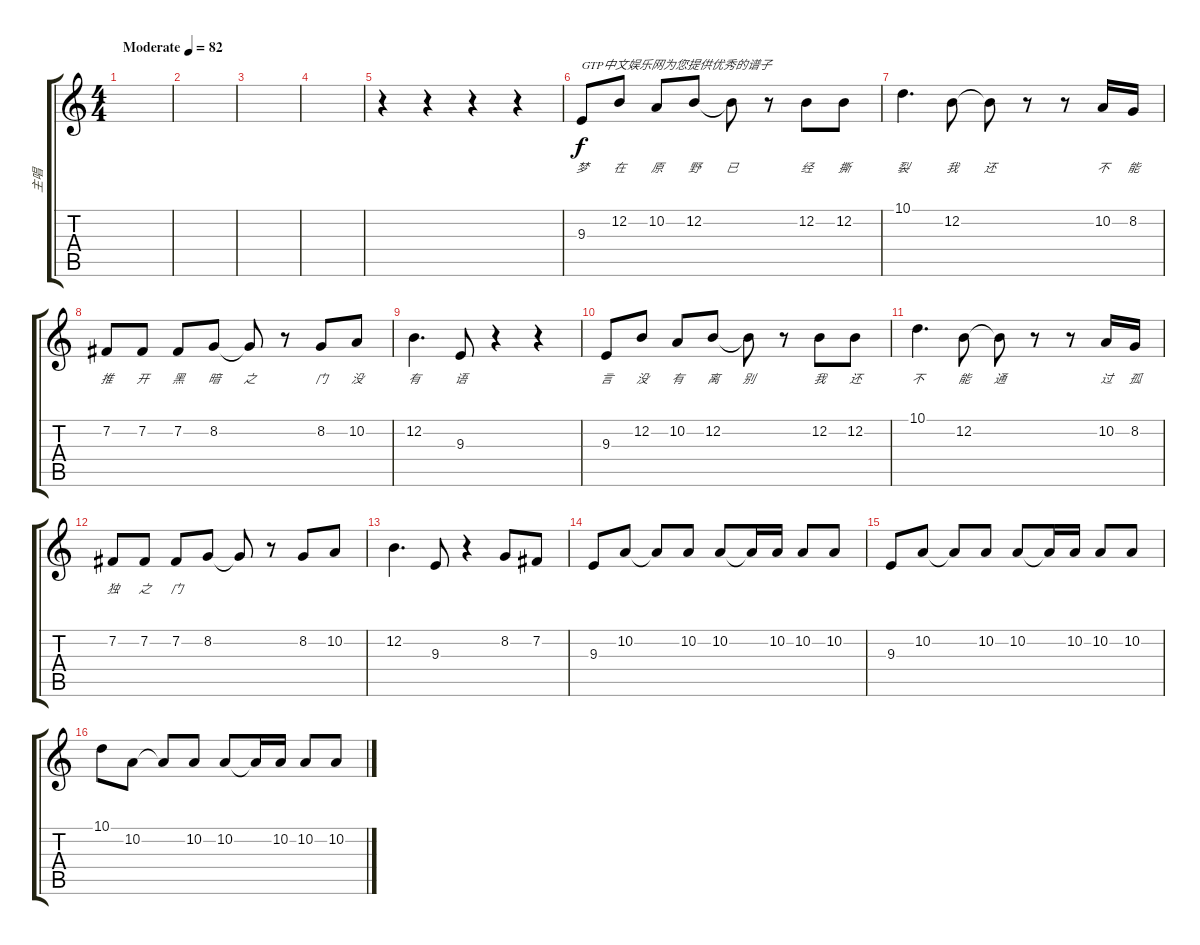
\track ("主唱" "主唱") {instrument lead2sawtooth}
\staff {score tabs}
\tuning (E4 B3 G3 D3 A2 E2) {hide}
\ts (4 4)
\tempo (82 "Moderate")
\clef g2
\ks c
|
|
|
|
r.4 r.4 r.4 r.4 |
9.3.8{txt "GTP中文娱乐网为您提供优秀的谱子" lyrics (0 "梦") lyrics (1 "") lyrics (2 "") lyrics (3 "") lyrics (4 "")} 12.2.8{lyrics (0 "在") lyrics (1 "") lyrics (2 "") lyrics (3 "") lyrics (4 "")} 10.2.8{lyrics (0 "原") lyrics (1 "") lyrics (2 "") lyrics (3 "") lyrics (4 "")} 12.2.8{lyrics (0 "野") lyrics (1 "") lyrics (2 "") lyrics (3 "") lyrics (4 "")} 12.2{t}.8{lyrics (0 "已") lyrics (1 "") lyrics (2 "") lyrics (3 "") lyrics (4 "")} r.8 12.2.8{lyrics (0 "经") lyrics (1 "") lyrics (2 "") lyrics (3 "") lyrics (4 "")} 12.2.8{lyrics (0 "撕") lyrics (1 "") lyrics (2 "") lyrics (3 "") lyrics (4 "")} |
10.1.4{d lyrics (0 "裂") lyrics (1 "") lyrics (2 "") lyrics (3 "") lyrics (4 "")} 12.2.8{lyrics (0 "我") lyrics (1 "") lyrics (2 "") lyrics (3 "") lyrics (4 "")} 12.2{t}.8{lyrics (0 "还") lyrics (1 "") lyrics (2 "") lyrics (3 "") lyrics (4 "")} r.8 r.8 10.2.16{lyrics (0 "不") lyrics (1 "") lyrics (2 "") lyrics (3 "") lyrics (4 "")} 8.2.16{lyrics (0 "能") lyrics (1 "") lyrics (2 "") lyrics (3 "") lyrics (4 "")} |
7.2.8{lyrics (0 "推") lyrics (1 "") lyrics (2 "") lyrics (3 "") lyrics (4 "")} 7.2.8{lyrics (0 "开") lyrics (1 "") lyrics (2 "") lyrics (3 "") lyrics (4 "")} 7.2.8{lyrics (0 "黑") lyrics (1 "") lyrics (2 "") lyrics (3 "") lyrics (4 "")} 8.2.8{lyrics (0 "暗") lyrics (1 "") lyrics (2 "") lyrics (3 "") lyrics (4 "")} 8.2{t}.8{lyrics (0 "之") lyrics (1 "") lyrics (2 "") lyrics (3 "") lyrics (4 "")} r.8 8.2.8{lyrics (0 "门") lyrics (1 "") lyrics (2 "") lyrics (3 "") lyrics (4 "")} 10.2.8{lyrics (0 "没") lyrics (1 "") lyrics (2 "") lyrics (3 "") lyrics (4 "")} |
12.2.4{d lyrics (0 "有") lyrics (1 "") lyrics (2 "") lyrics (3 "") lyrics (4 "")} 9.3.8{lyrics (0 "语") lyrics (1 "") lyrics (2 "") lyrics (3 "") lyrics (4 "")} r.4 r.4 |
9.3.8{lyrics (0 "言") lyrics (1 "") lyrics (2 "") lyrics (3 "") lyrics (4 "")} 12.2.8{lyrics (0 "没") lyrics (1 "") lyrics (2 "") lyrics (3 "") lyrics (4 "")} 10.2.8{lyrics (0 "有") lyrics (1 "") lyrics (2 "") lyrics (3 "") lyrics (4 "")} 12.2.8{lyrics (0 "离") lyrics (1 "") lyrics (2 "") lyrics (3 "") lyrics (4 "")} 12.2{t}.8{lyrics (0 "别") lyrics (1 "") lyrics (2 "") lyrics (3 "") lyrics (4 "")} r.8 12.2.8{lyrics (0 "我") lyrics (1 "") lyrics (2 "") lyrics (3 "") lyrics (4 "")} 12.2.8{lyrics (0 "还") lyrics (1 "") lyrics (2 "") lyrics (3 "") lyrics (4 "")} |
10.1.4{d lyrics (0 "不") lyrics (1 "") lyrics (2 "") lyrics (3 "") lyrics (4 "")} 12.2.8{lyrics (0 "能") lyrics (1 "") lyrics (2 "") lyrics (3 "") lyrics (4 "")} 12.2{t}.8{lyrics (0 "通") lyrics (1 "") lyrics (2 "") lyrics (3 "") lyrics (4 "")} r.8 r.8 10.2.16{lyrics (0 "过") lyrics (1 "") lyrics (2 "") lyrics (3 "") lyrics (4 "")} 8.2.16{lyrics (0 "孤") lyrics (1 "") lyrics (2 "") lyrics (3 "") lyrics (4 "")} |
7.2.8{lyrics (0 "独") lyrics (1 "") lyrics (2 "") lyrics (3 "") lyrics (4 "")} 7.2.8{lyrics (0 "之") lyrics (1 "") lyrics (2 "") lyrics (3 "") lyrics (4 "")} 7.2.8{lyrics (0 "门") lyrics (1 "") lyrics (2 "") lyrics (3 "") lyrics (4 "")} 8.2.8{lyrics (0 "") lyrics (1 "") lyrics (2 "") lyrics (3 "") lyrics (4 "")} 8.2{t}.8{lyrics (0 "") lyrics (1 "") lyrics (2 "") lyrics (3 "") lyrics (4 "")} r.8 8.2.8{lyrics (0 "") lyrics (1 "") lyrics (2 "") lyrics (3 "") lyrics (4 "")} 10.2.8{lyrics (0 "") lyrics (1 "") lyrics (2 "") lyrics (3 "") lyrics (4 "")} |
12.2.4{d lyrics (0 "") lyrics (1 "") lyrics (2 "") lyrics (3 "") lyrics (4 "")} 9.3.8{lyrics (0 "") lyrics (1 "") lyrics (2 "") lyrics (3 "") lyrics (4 "")} r.4 8.2.8{lyrics (0 "") lyrics (1 "") lyrics (2 "") lyrics (3 "") lyrics (4 "")} 7.2.8{lyrics (0 "") lyrics (1 "") lyrics (2 "") lyrics (3 "") lyrics (4 "")} |
9.3.8{lyrics (0 "") lyrics (1 "") lyrics (2 "") lyrics (3 "") lyrics (4 "")} 10.2.8{lyrics (0 "") lyrics (1 "") lyrics (2 "") lyrics (3 "") lyrics (4 "")} 10.2{t}.8{lyrics (0 "") lyrics (1 "") lyrics (2 "") lyrics (3 "") lyrics (4 "")} 10.2.8{lyrics (0 "") lyrics (1 "") lyrics (2 "") lyrics (3 "") lyrics (4 "")} 10.2.8{lyrics (0 "") lyrics (1 "") lyrics (2 "") lyrics (3 "") lyrics (4 "")} 10.2{t}.16{lyrics (0 "") lyrics (1 "") lyrics (2 "") lyrics (3 "") lyrics (4 "")} 10.2.16{lyrics (0 "") lyrics (1 "") lyrics (2 "") lyrics (3 "") lyrics (4 "")} 10.2.8{lyrics (0 "") lyrics (1 "") lyrics (2 "") lyrics (3 "") lyrics (4 "")} 10.2.8{lyrics (0 "") lyrics (1 "") lyrics (2 "") lyrics (3 "") lyrics (4 "")} |
9.3.8{lyrics (0 "") lyrics (1 "") lyrics (2 "") lyrics (3 "") lyrics (4 "")} 10.2.8{lyrics (0 "") lyrics (1 "") lyrics (2 "") lyrics (3 "") lyrics (4 "")} 10.2{t}.8{lyrics (0 "") lyrics (1 "") lyrics (2 "") lyrics (3 "") lyrics (4 "")} 10.2.8{lyrics (0 "") lyrics (1 "") lyrics (2 "") lyrics (3 "") lyrics (4 "")} 10.2.8{lyrics (0 "") lyrics (1 "") lyrics (2 "") lyrics (3 "") lyrics (4 "")} 10.2{t}.16{lyrics (0 "") lyrics (1 "") lyrics (2 "") lyrics (3 "") lyrics (4 "")} 10.2.16{lyrics (0 "") lyrics (1 "") lyrics (2 "") lyrics (3 "") lyrics (4 "")} 10.2.8{lyrics (0 "") lyrics (1 "") lyrics (2 "") lyrics (3 "") lyrics (4 "")} 10.2.8{lyrics (0 "") lyrics (1 "") lyrics (2 "") lyrics (3 "") lyrics (4 "")} |
10.1.8{lyrics (0 "") lyrics (1 "") lyrics (2 "") lyrics (3 "") lyrics (4 "")} 10.2.8{lyrics (0 "") lyrics (1 "") lyrics (2 "") lyrics (3 "") lyrics (4 "")} 10.2{t}.8{lyrics (0 "") lyrics (1 "") lyrics (2 "") lyrics (3 "") lyrics (4 "")} 10.2.8{lyrics (0 "") lyrics (1 "") lyrics (2 "") lyrics (3 "") lyrics (4 "")} 10.2.8{lyrics (0 "") lyrics (1 "") lyrics (2 "") lyrics (3 "") lyrics (4 "")} 10.2{t}.16{lyrics (0 "") lyrics (1 "") lyrics (2 "") lyrics (3 "") lyrics (4 "")} 10.2.16{lyrics (0 "") lyrics (1 "") lyrics (2 "") lyrics (3 "") lyrics (4 "")} 10.2.8{lyrics (0 "") lyrics (1 "") lyrics (2 "") lyrics (3 "") lyrics (4 "")} 10.2.8{lyrics (0 "") lyrics (1 "") lyrics (2 "") lyrics (3 "") lyrics (4 "")}
